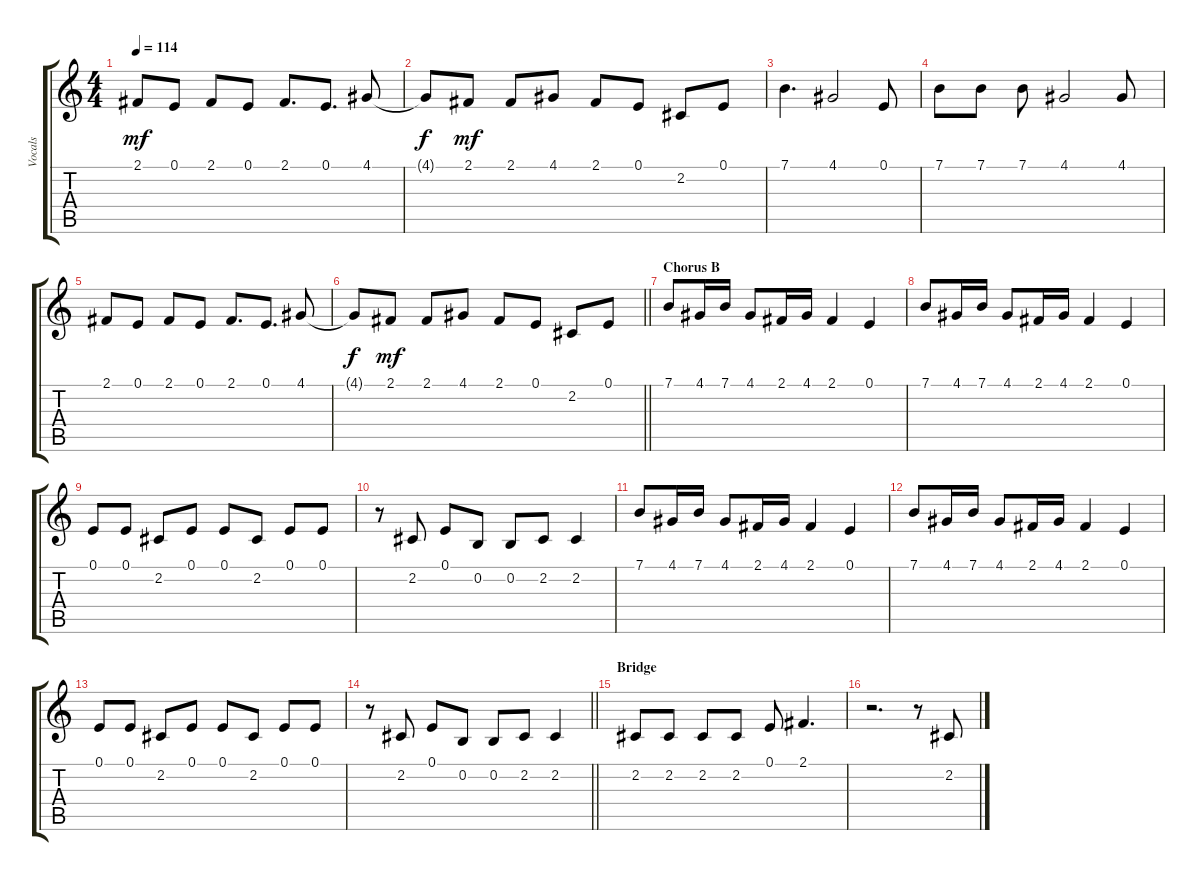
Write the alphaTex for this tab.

\track ("Vocals" "Vocals") {instrument acousticgrandpiano}
\staff {score tabs}
\tuning (E4 B3 G3 D3 A2 E2) {hide}
\ts (4 4)
\tempo 114
\clef g2
\ks c
2.1.8{dy mf} 0.1.8 2.1.8 0.1.8 2.1.8{d} 0.1.8{d} 4.1.8 |
4.1{t}.8{dy f} 2.1.8{dy mf} 2.1.8 4.1.8 2.1.8 0.1.8 2.2.8 0.1.8 |
7.1.4{d} 4.1.2 0.1.8 |
7.1.8 7.1.8 7.1.8 4.1.2 4.1.8 |
2.1.8 0.1.8 2.1.8 0.1.8 2.1.8{d} 0.1.8{d} 4.1.8 |
\barLineRight lightlight
4.1{t}.8{dy f} 2.1.8{dy mf} 2.1.8 4.1.8 2.1.8 0.1.8 2.2.8 0.1.8 |
\section ("" "Chorus B")
7.1.8 4.1.16 7.1.16 4.1.8 2.1.16 4.1.16 2.1.4 0.1.4 |
7.1.8 4.1.16 7.1.16 4.1.8 2.1.16 4.1.16 2.1.4 0.1.4 |
0.1.8 0.1.8 2.2.8 0.1.8 0.1.8 2.2.8 0.1.8 0.1.8 |
r.8 2.2.8 0.1.8 0.2.8 0.2.8 2.2.8 2.2.4 |
7.1.8 4.1.16 7.1.16 4.1.8 2.1.16 4.1.16 2.1.4 0.1.4 |
7.1.8 4.1.16 7.1.16 4.1.8 2.1.16 4.1.16 2.1.4 0.1.4 |
0.1.8 0.1.8 2.2.8 0.1.8 0.1.8 2.2.8 0.1.8 0.1.8 |
\barLineRight lightlight
r.8 2.2.8 0.1.8 0.2.8 0.2.8 2.2.8 2.2.4 |
\section ("" "Bridge")
2.2.8 2.2.8 2.2.8 2.2.8 0.1.8 2.1.4{d} |
r.2{d} r.8 2.2.8
